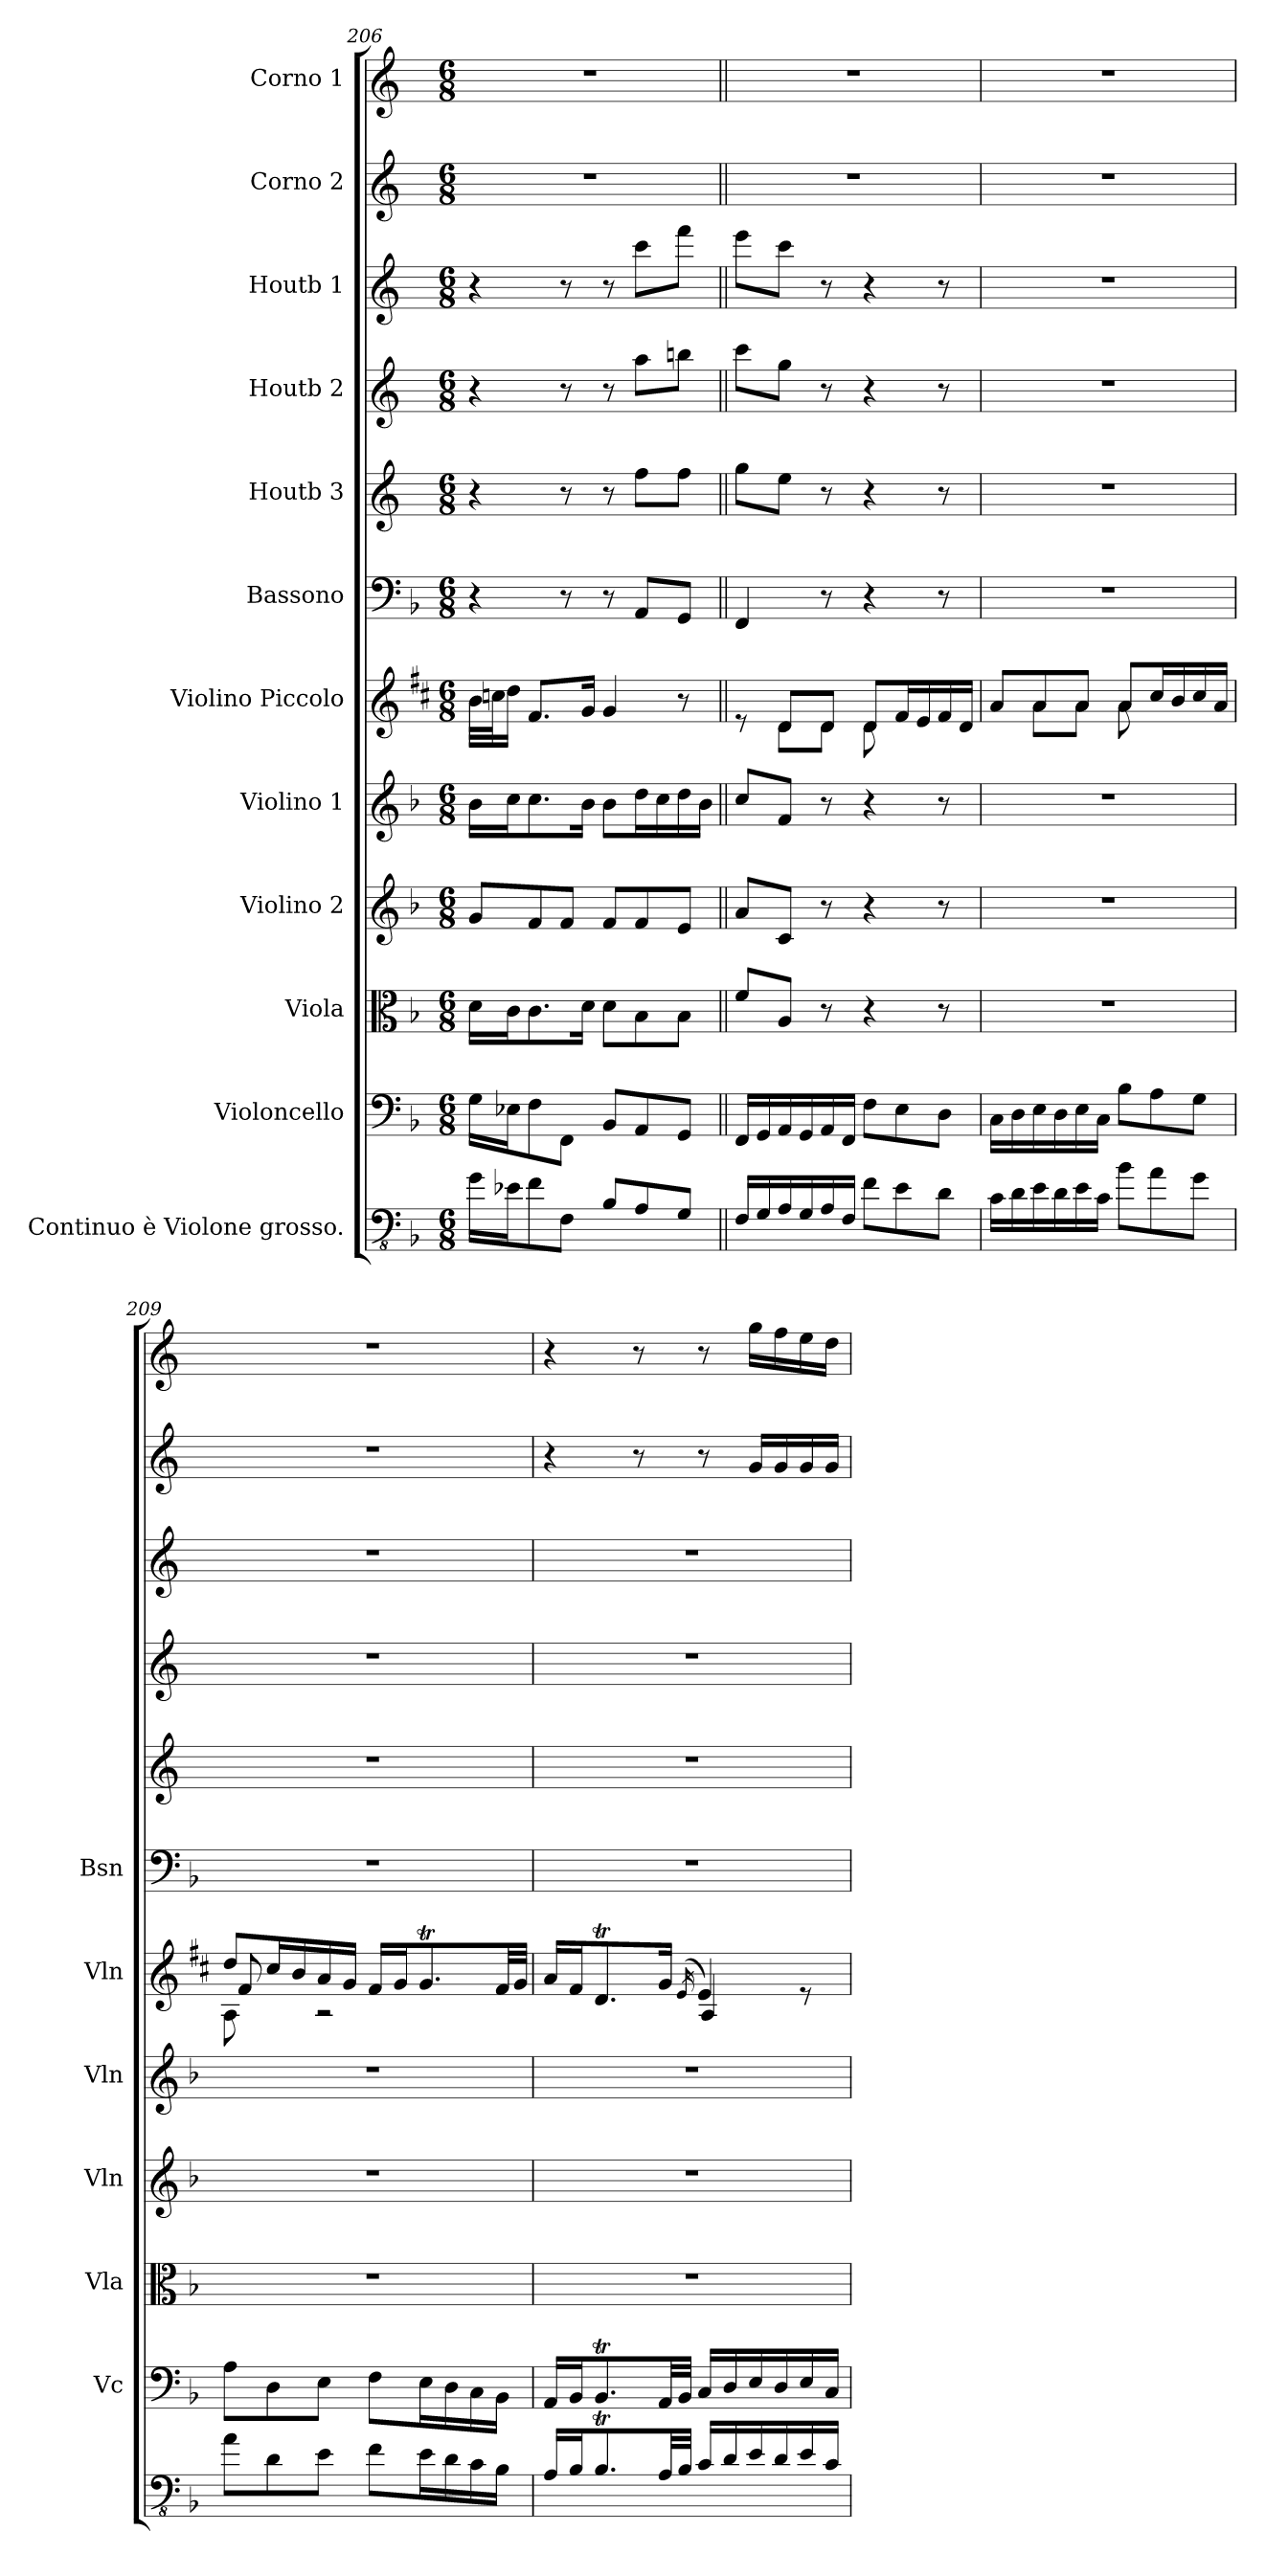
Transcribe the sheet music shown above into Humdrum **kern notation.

**kern	**dynam	**kern	**dynam	**kern	**dynam	**kern	**dynam	**kern	**dynam	**kern	**kern	**dynam	**kern	**dynam	**kern	**dynam	**kern	**dynam	**kern	**dynam	**kern	**dynam
*part12	*part12	*part11	*part11	*part10	*part10	*part9	*part9	*part8	*part8	*part7	*part6	*part6	*part5	*part5	*part4	*part4	*part3	*part3	*part2	*part2	*part1	*part1
*staff12	*staff12	*staff11	*staff11	*staff10	*staff10	*staff9	*staff9	*staff8	*staff8	*staff7	*staff6	*staff6	*staff5	*staff5	*staff4	*staff4	*staff3	*staff3	*staff2	*staff2	*staff1	*staff1
*I"Continuo è Violone grosso.	*	*I"Violoncello	*	*I"Viola	*	*I"Violino 2	*	*I"Violino 1	*	*I"Violino Piccolo	*I"Bassono	*	*I"Houtb 3	*	*I"Houtb 2	*	*I"Houtb 1	*	*I"Corno 2	*	*I"Corno 1	*
*	*	*I'Vc	*	*I'Vla	*	*I'Vln	*	*I'Vln	*	*I'Vln	*I'Bsn	*	*	*	*	*	*	*	*	*	*	*
!!LO:PB:g=z
*clefFv4	*	*clefF4	*	*clefC3	*	*clefG2	*	*clefG2	*	*clefG2	*clefF4	*	*clefG2	*	*clefG2	*	*clefG2	*	*clefG2	*	*clefG2	*
*ITrd7c12	*	*	*	*	*	*	*	*	*	*ITrd-2c-3	*	*	*ITrd4c7	*	*ITrd4c7	*	*ITrd4c7	*	*ITrd4c7	*	*ITrd4c7	*
*k[b-]	*	*k[b-]	*	*k[b-]	*	*k[b-]	*	*k[b-]	*	*k[b-]	*k[b-]	*	*k[b-]	*	*k[b-]	*	*k[b-]	*	*k[b-]	*	*k[b-]	*
*M6/8	*	*M6/8	*	*M6/8	*	*M6/8	*	*M6/8	*	*M6/8	*M6/8	*	*M6/8	*	*M6/8	*	*M6/8	*	*M6/8	*	*M6/8	*
=206	=206	=206	=206	=206	=206	=206	=206	=206	=206	=206	=206	=206	=206	=206	=206	=206	=206	=206	=206	=206	=206	=206
16GG\LL	.	16G\LL	.	16d\LL	.	8g/L	.	16b-\LL	.	32dd\LLL	4r	.	4r	.	4r	.	4r	.	2.r	.	2.r	.
.	.	.	.	.	.	.	.	.	.	32ee-X\J	.	.	.	.	.	.	.	.	.	.	.	.
16EE-X\J	.	16E-X\J	.	16c\J	.	.	.	16cc\J	.	16ff\JJ	.	.	.	.	.	.	.	.	.	.	.	.
8FF\	.	8F\	.	8.c\	.	8f/	.	8.cc\	.	8.a/L	.	.	.	.	.	.	.	.	.	.	.	.
8FFF/J	.	8FF/J	.	.	.	8f/J	.	.	.	.	8r	.	8r	.	8r	.	8r	.	.	.	.	.
.	.	.	.	16d\Jk	.	.	.	16b-\Jk	.	16b-/Jk	.	.	.	.	.	.	.	.	.	.	.	.
8BBB-/L	.	8BB-/L	.	8d\L	.	8f/L	.	8b-\L	.	4b-/	8r	.	8r	.	8r	.	8r	.	.	.	.	.
!	!LO:DY:b	!	!LO:DY:b	!	!LO:DY:a	!	!LO:DY:b	!	!LO:DY:b	!	!	!LO:DY:b	!	!LO:DY:b	!	!LO:DY:b	!	!LO:DY:b	!	!	!	!
8AAA/	other-dynamics	8AA/	other-dynamics	8B-\	other-dynamics	8f/	other-dynamics	16dd\L	other-dynamics	.	8AA/L	other-dynamics	8b-\L	other-dynamics	8dd\L	other-dynamics	8ff\L	other-dynamics	.	.	.	.
.	.	.	.	.	.	.	.	16cc\	.	.	.	.	.	.	.	.	.	.	.	.	.	.
8GGG/J	.	8GG/J	.	8B-\J	.	8e/J	.	16dd\	.	8r	8GG/J	.	8b-\J	.	8een\J	.	8bb-\J	.	.	.	.	.
.	.	.	.	.	.	.	.	16b-\JJ	.	.	.	.	.	.	.	.	.	.	.	.	.	.
=207||	=207||	=207||	=207||	=207||	=207||	=207||	=207||	=207||	=207||	=207||	=207||	=207||	=207||	=207||	=207||	=207||	=207||	=207||	=207||	=207||	=207||	=207||
*	*	*	*	*	*	*	*	*	*	*^	*	*	*	*	*	*	*	*	*	*	*	*
16FFF/LL	.	16FF/LL	.	8f\L	.	8a/L	.	8cc\L	.	8re	8ryy	4FF/	.	8cc\L	.	8ff\L	.	8aa\L	.	2.r	.	2.r	.
16GGG/	.	16GG/	.	.	.	.	.	.	.	.	.	.	.	.	.	.	.	.	.	.	.	.	.
16AAA/	.	16AA/	.	8A/J	.	8c/J	.	8f/J	.	8f/L	8f\L	.	.	8a\J	.	8cc\J	.	8ff\J	.	.	.	.	.
16GGG/	.	16GG/	.	.	.	.	.	.	.	.	.	.	.	.	.	.	.	.	.	.	.	.	.
16AAA/	.	16AA/	.	8r	.	8r	.	8r	.	8f/J	8f\J	8r	.	8r	.	8r	.	8r	.	.	.	.	.
16FFF/JJ	.	16FF/JJ	.	.	.	.	.	.	.	.	.	.	.	.	.	.	.	.	.	.	.	.	.
8FF\L	.	8F\L	.	4r	.	4r	.	4r	.	8f/L	8f\	4r	.	4r	.	4r	.	4r	.	.	.	.	.
8EE\	.	8E\	.	.	.	.	.	.	.	16a/L	4ryy	.	.	.	.	.	.	.	.	.	.	.	.
.	.	.	.	.	.	.	.	.	.	16g/	.	.	.	.	.	.	.	.	.	.	.	.	.
8DD\J	.	8D\J	.	8r	.	8r	.	8r	.	16a/	.	8r	.	8r	.	8r	.	8r	.	.	.	.	.
.	.	.	.	.	.	.	.	.	.	16f/JJ	.	.	.	.	.	.	.	.	.	.	.	.	.
=208	=208	=208	=208	=208	=208	=208	=208	=208	=208	=208	=208	=208	=208	=208	=208	=208	=208	=208	=208	=208	=208	=208	=208
16CC\LL	.	16C\LL	.	2.r	.	2.r	.	2.r	.	8cc/L	8ryy	2.r	.	2.r	.	2.r	.	2.r	.	2.r	.	2.r	.
16DD\	.	16D\	.	.	.	.	.	.	.	.	.	.	.	.	.	.	.	.	.	.	.	.	.
16EE\	.	16E\	.	.	.	.	.	.	.	8cc/	8cc\L	.	.	.	.	.	.	.	.	.	.	.	.
16DD\	.	16D\	.	.	.	.	.	.	.	.	.	.	.	.	.	.	.	.	.	.	.	.	.
16EE\	.	16E\	.	.	.	.	.	.	.	8cc/J	8cc\J	.	.	.	.	.	.	.	.	.	.	.	.
16CC\JJ	.	16C\JJ	.	.	.	.	.	.	.	.	.	.	.	.	.	.	.	.	.	.	.	.	.
8BB-\L	.	8B-\L	.	.	.	.	.	.	.	8cc/L	8cc\	.	.	.	.	.	.	.	.	.	.	.	.
8AA\	.	8A\	.	.	.	.	.	.	.	16ee/L	4ryy	.	.	.	.	.	.	.	.	.	.	.	.
.	.	.	.	.	.	.	.	.	.	16dd/	.	.	.	.	.	.	.	.	.	.	.	.	.
8GG\J	.	8G\J	.	.	.	.	.	.	.	16ee/	.	.	.	.	.	.	.	.	.	.	.	.	.
.	.	.	.	.	.	.	.	.	.	16cc/JJ	.	.	.	.	.	.	.	.	.	.	.	.	.
=209	=209	=209	=209	=209	=209	=209	=209	=209	=209	=209	=209	=209	=209	=209	=209	=209	=209	=209	=209	=209	=209	=209	=209
*	*	*	*	*	*	*	*	*	*	*	*^	*	*	*	*	*	*	*	*	*	*	*	*
8AA\L	.	8A\L	.	2.r	.	2.r	.	2.r	.	8ff/L	8a/	8c\	2.r	.	2.r	.	2.r	.	2.r	.	2.r	.	2.r	.
8DD\	.	8D\	.	.	.	.	.	.	.	16ee/L	2ryy	8ryy	.	.	.	.	.	.	.	.	.	.	.	.
.	.	.	.	.	.	.	.	.	.	16dd/	.	.	.	.	.	.	.	.	.	.	.	.	.	.
8EE\J	.	8E\J	.	.	.	.	.	.	.	16cc/	.	2r	.	.	.	.	.	.	.	.	.	.	.	.
.	.	.	.	.	.	.	.	.	.	16b-/JJ	.	.	.	.	.	.	.	.	.	.	.	.	.	.
8FF\L	.	8F\L	.	.	.	.	.	.	.	16a/LL	.	.	.	.	.	.	.	.	.	.	.	.	.	.
.	.	.	.	.	.	.	.	.	.	16b-/J	.	.	.	.	.	.	.	.	.	.	.	.	.	.
16EE\L	.	16E\L	.	.	.	.	.	.	.	8.b-T/	.	.	.	.	.	.	.	.	.	.	.	.	.	.
16DD\	.	16D\	.	.	.	.	.	.	.	.	.	.	.	.	.	.	.	.	.	.	.	.	.	.
16CC\	.	16C\	.	.	.	.	.	.	.	.	8ryy	.	.	.	.	.	.	.	.	.	.	.	.	.
16BBB-\JJ	.	16BB-\JJ	.	.	.	.	.	.	.	32a/LL	.	.	.	.	.	.	.	.	.	.	.	.	.	.
.	.	.	.	.	.	.	.	.	.	32b-/JJJ	.	.	.	.	.	.	.	.	.	.	.	.	.	.
*	*	*	*	*	*	*	*	*	*	*	*v	*v	*	*	*	*	*	*	*	*	*	*	*	*
=210	=210	=210	=210	=210	=210	=210	=210	=210	=210	=210	=210	=210	=210	=210	=210	=210	=210	=210	=210	=210	=210	=210	=210
16AAA/LL	.	16AA/LL	.	2.r	.	2.r	.	2.r	.	16cc/LL	4.ryy	2.r	.	2.r	.	2.r	.	2.r	.	4r	.	4r	.
16BBB-/J	.	16BB-/J	.	.	.	.	.	.	.	16a/J	.	.	.	.	.	.	.	.	.	.	.	.	.
8.BBB-T/	.	8.BB-T/	.	.	.	.	.	.	.	8.fT/	.	.	.	.	.	.	.	.	.	.	.	.	.
.	.	.	.	.	.	.	.	.	.	.	.	.	.	.	.	.	.	.	.	8r	.	8r	.
32AAA/LL	.	32AA/LL	.	.	.	.	.	.	.	16b-/Jk	.	.	.	.	.	.	.	.	.	.	.	.	.
32BBB-/JJJ	.	32BB-/JJJ	.	.	.	.	.	.	.	.	.	.	.	.	.	.	.	.	.	.	.	.	.
.	.	.	.	.	.	.	.	.	.	(16qg/	.	.	.	.	.	.	.	.	.	.	.	.	.
16CC/LL	.	16C/LL	.	.	.	.	.	.	.	4g/)	4c/	.	.	.	.	.	.	.	.	8r	.	8r	.
16DD/	.	16D/	.	.	.	.	.	.	.	.	.	.	.	.	.	.	.	.	.	.	.	.	.
!	!	!	!	!	!	!	!	!	!	!	!	!	!	!	!	!	!	!	!	!	!LO:DY:b	!	!LO:DY:b
16EE/	.	16E/	.	.	.	.	.	.	.	.	.	.	.	.	.	.	.	.	.	16c/LL	other-dynamics	16cc\LL	other-dynamics
16DD/	.	16D/	.	.	.	.	.	.	.	.	.	.	.	.	.	.	.	.	.	16c/	.	16b-\	.
16EE/	.	16E/	.	.	.	.	.	.	.	8re	8ryy	.	.	.	.	.	.	.	.	16c/	.	16a\	.
16CC/JJ	.	16C/JJ	.	.	.	.	.	.	.	.	.	.	.	.	.	.	.	.	.	16c/JJ	.	16g\JJ	.
*	*	*	*	*	*	*	*	*	*	*v	*v	*	*	*	*	*	*	*	*	*	*	*	*
=	=	=	=	=	=	=	=	=	=	=	=	=	=	=	=	=	=	=	=	=	=	=
*-	*-	*-	*-	*-	*-	*-	*-	*-	*-	*-	*-	*-	*-	*-	*-	*-	*-	*-	*-	*-	*-	*-
